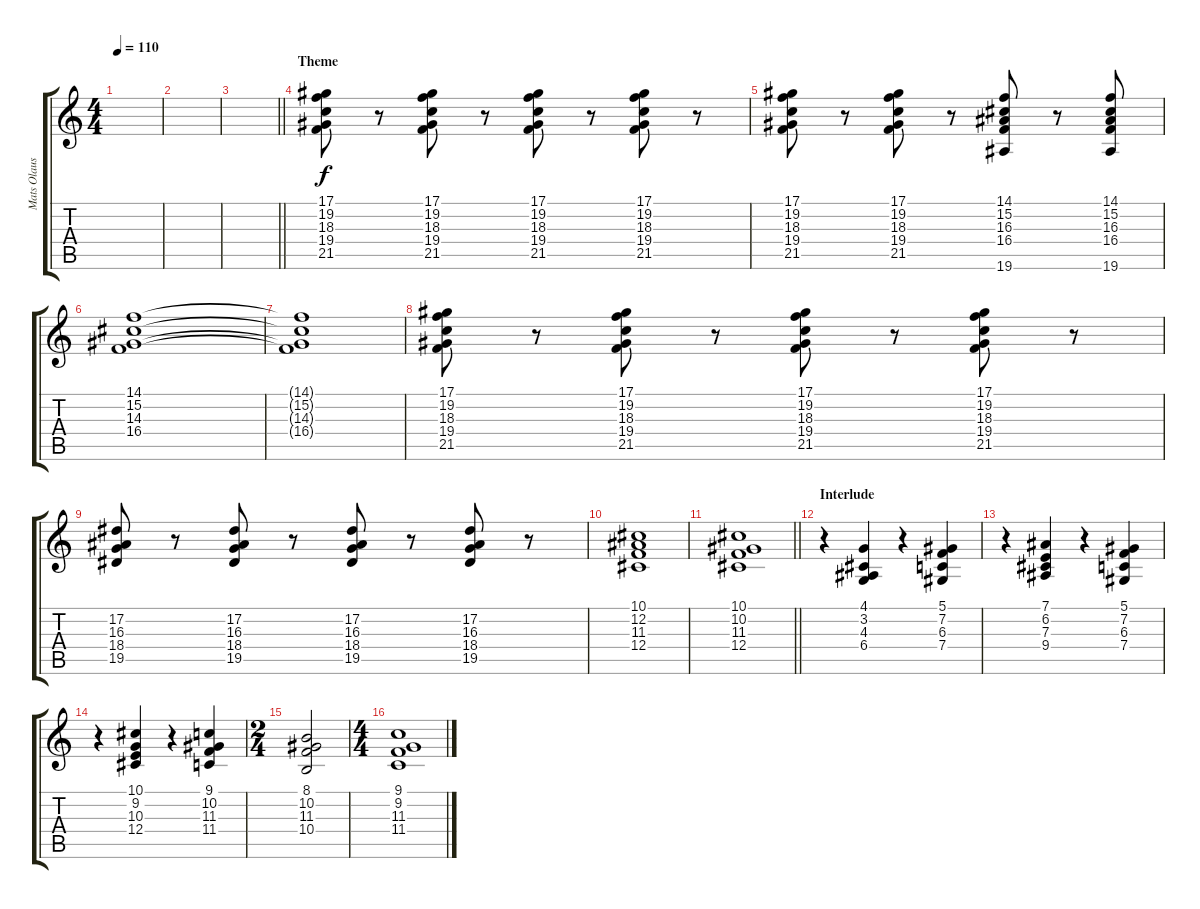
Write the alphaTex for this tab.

\track ("Mats Olausson" "Mats Olaus") {instrument stringensemble1}
\staff {score tabs}
\tuning (Eb4 Bb3 Gb3 Db3 Ab2 Eb2) {hide}
\ts (4 4)
\tempo 110
\clef g2
\ks c
|
|
\barLineRight lightlight
|
\section ("" "Theme")
(17.1 19.2 18.3 19.4 21.5).8 r.8 (17.1 19.2 18.3 19.4 21.5).8 r.8 (17.1 19.2 18.3 19.4 21.5).8 r.8 (17.1 19.2 18.3 19.4 21.5).8 r.8 |
(17.1 19.2 18.3 19.4 21.5).8 r.8 (17.1 19.2 18.3 19.4 21.5).8 r.8 (14.1 15.2 16.3 16.4 19.6).8 r.8 (14.1 15.2 16.3 16.4 19.6).8 |
(14.1 15.2 14.3 16.4).1 |
(14.1{t} 15.2{t} 14.3{t} 16.4{t}).1 |
(17.1 19.2 18.3 19.4 21.5).8 r.8 (17.1 19.2 18.3 19.4 21.5).8 r.8 (17.1 19.2 18.3 19.4 21.5).8 r.8 (17.1 19.2 18.3 19.4 21.5).8 r.8 |
(17.2 16.3 18.4 19.5).8 r.8 (17.2 16.3 18.4 19.5).8 r.8 (17.2 16.3 18.4 19.5).8 r.8 (17.2 16.3 18.4 19.5).8 r.8 |
(10.1 12.2 11.3 12.4).1 |
\barLineRight lightlight
(10.1 10.2 11.3 12.4).1 |
\section ("" "Interlude")
r.4 (4.1 3.2 4.3 6.4).4 r.4 (5.1 7.2 6.3 7.4).4 |
r.4 (7.1 6.2 7.3 9.4).4 r.4 (5.1 7.2 6.3 7.4).4 |
r.4 (10.1 9.2 10.3 12.4).4 r.4 (9.1 10.2 11.3 11.4).4 |
\ts (2 4)
(8.1 10.2 11.3 10.4).2 |
\ts (4 4)
(9.1 9.2 11.3 11.4).1
